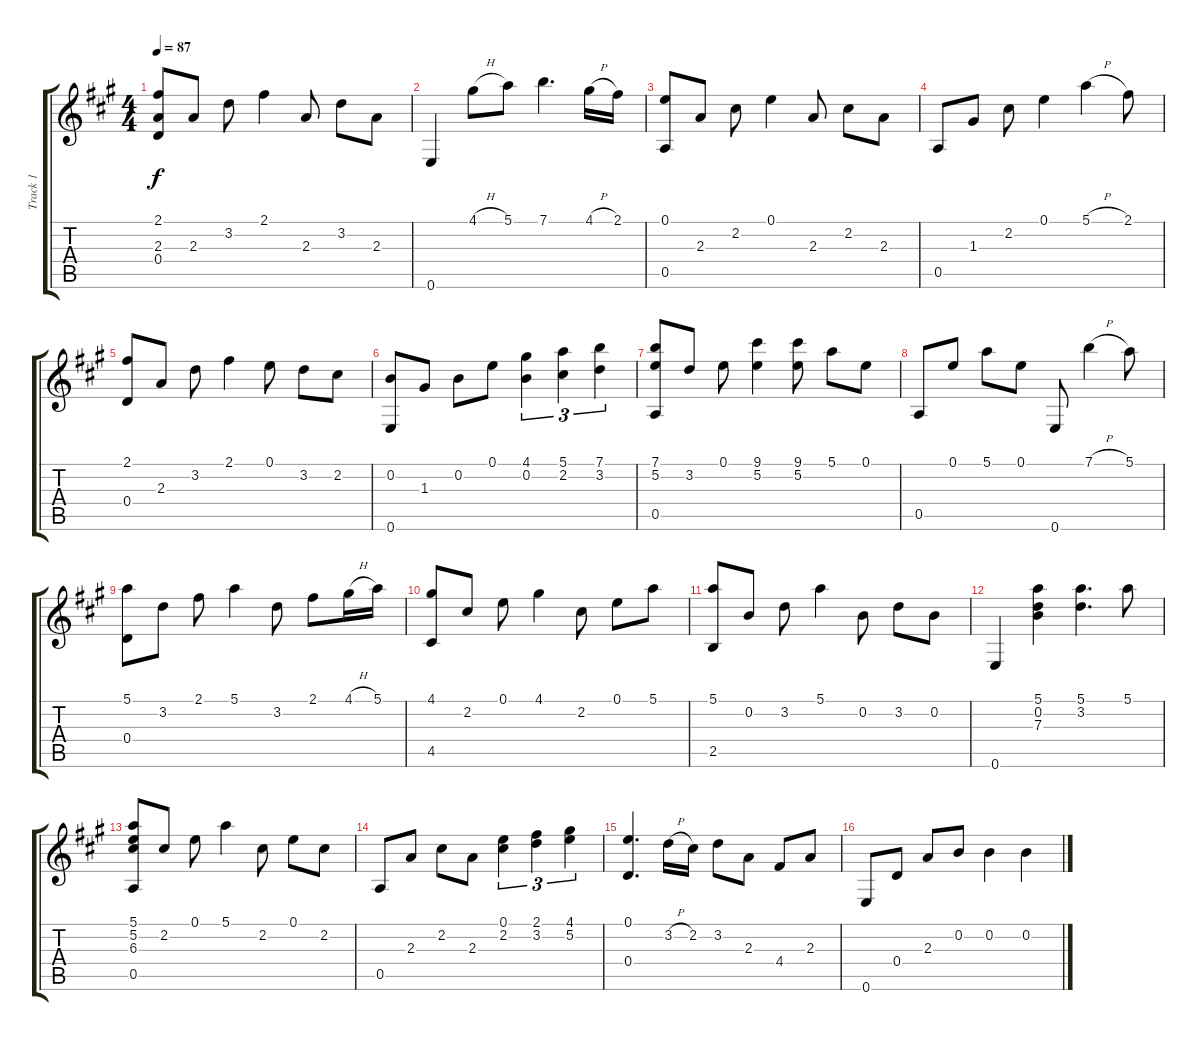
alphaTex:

\track ("Track 1" "Track 1") {instrument acousticguitarnylon}
\staff {score tabs}
\tuning (E4 B3 G3 D3 A2 E2) {hide}
\ts (4 4)
\tempo 87
\clef g2
\ks a
(2.1 2.3 0.4).8{dy f} 2.3.8 3.2.8 2.1.4 2.3.8 3.2.8 2.3.8 |
0.6.4 4.1{h}.8 5.1.8 7.1.4{d} 4.1{h}.16 2.1.16 |
(0.1 0.5).8 2.3.8 2.2.8 0.1.4 2.3.8 2.2.8 2.3.8 |
0.5.8 1.3.8 2.2.8 0.1.4 5.1{h}.4 2.1.8 |
(2.1 0.4).8 2.3.8 3.2.8 2.1.4 0.1.8 3.2.8 2.2.8 |
(0.2 0.6).8 1.3.8 0.2.8 0.1.8 (4.1 0.2).4{tu (3 2)} (5.1 2.2).4{tu (3 2)} (7.1 3.2).4{tu (3 2)} |
(7.1 5.2 0.5).8 3.2.8 0.1.8 (9.1 5.2).4 (9.1 5.2).8 5.1.8 0.1.8 |
0.5.8 0.1.8 5.1.8 0.1.8 0.6.8 7.1{h}.4 5.1.8 |
(5.1 0.4).8 3.2.8 2.1.8 5.1.4 3.2.8 2.1.8 4.1{h}.16 5.1.16 |
(4.1 4.5).8 2.2.8 0.1.8 4.1.4 2.2.8 0.1.8 5.1.8 |
(5.1 2.5).8 0.2.8 3.2.8 5.1.4 0.2.8 3.2.8 0.2.8 |
0.6.4 (5.1 0.2 7.3).4 (5.1 3.2).4{d} 5.1.8 |
(5.1 5.2 6.3 0.5).8 2.2.8 0.1.8 5.1.4 2.2.8 0.1.8 2.2.8 |
0.5.8 2.3.8 2.2.8 2.3.8 (0.1 2.2).4{tu (3 2)} (2.1 3.2).4{tu (3 2)} (4.1 5.2).4{tu (3 2)} |
(0.1 0.4).4{d} 3.2{h}.16 2.2.16 3.2.8 2.3.8 4.4.8 2.3.8 |
0.6.8 0.4.8 2.3.8 0.2.8 0.2.4 0.2.4
